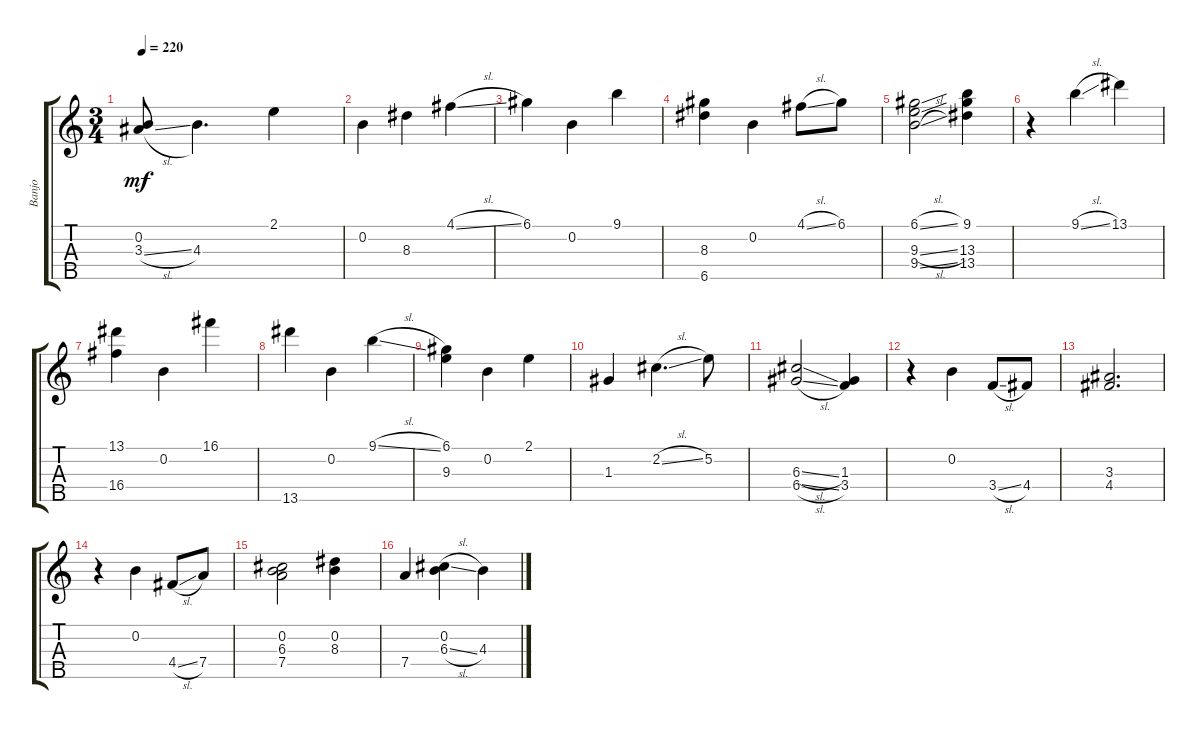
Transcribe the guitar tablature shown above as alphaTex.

\track ("Banjo" "Banjo") {instrument banjo}
\staff {score tabs}
\tuning (D4 B3 G3 D3 D4) {hide}
\displaytranspose 12
\ts (3 4)
\tempo 220
\clef g2
\ks c
(0.2 3.3{sl}).8{dy mf} 4.3.4{d} 2.1.4 |
0.2.4 8.3.4 4.1{sl}.4 |
6.1.4 0.2.4 9.1.4 |
(8.3 6.5).4 0.2.4 4.1{sl}.8 6.1.8 |
(6.1{sl} 9.3{sl} 9.4{sl}).2 (9.1 13.3 13.4).4 |
r.4 9.1{sl}.4 13.1.4 |
(13.1 16.4).4 0.2.4 16.1.4 |
13.5.4 0.2.4 9.1{sl}.4 |
(6.1 9.3).4 0.2.4 2.1.4 |
1.3.4 2.2{sl}.4{d} 5.2.8 |
(6.3{sl} 6.4{sl}).2 (1.3 3.4).4 |
r.4 0.2.4 3.4{sl}.8 4.4.8 |
(3.3 4.4).2{d} |
r.4 0.2.4 4.4{sl}.8 7.4.8 |
(0.2 6.3 7.4).2 (0.2 8.3).4 |
7.4.4 (0.2 6.3{sl}).4 4.3.4
